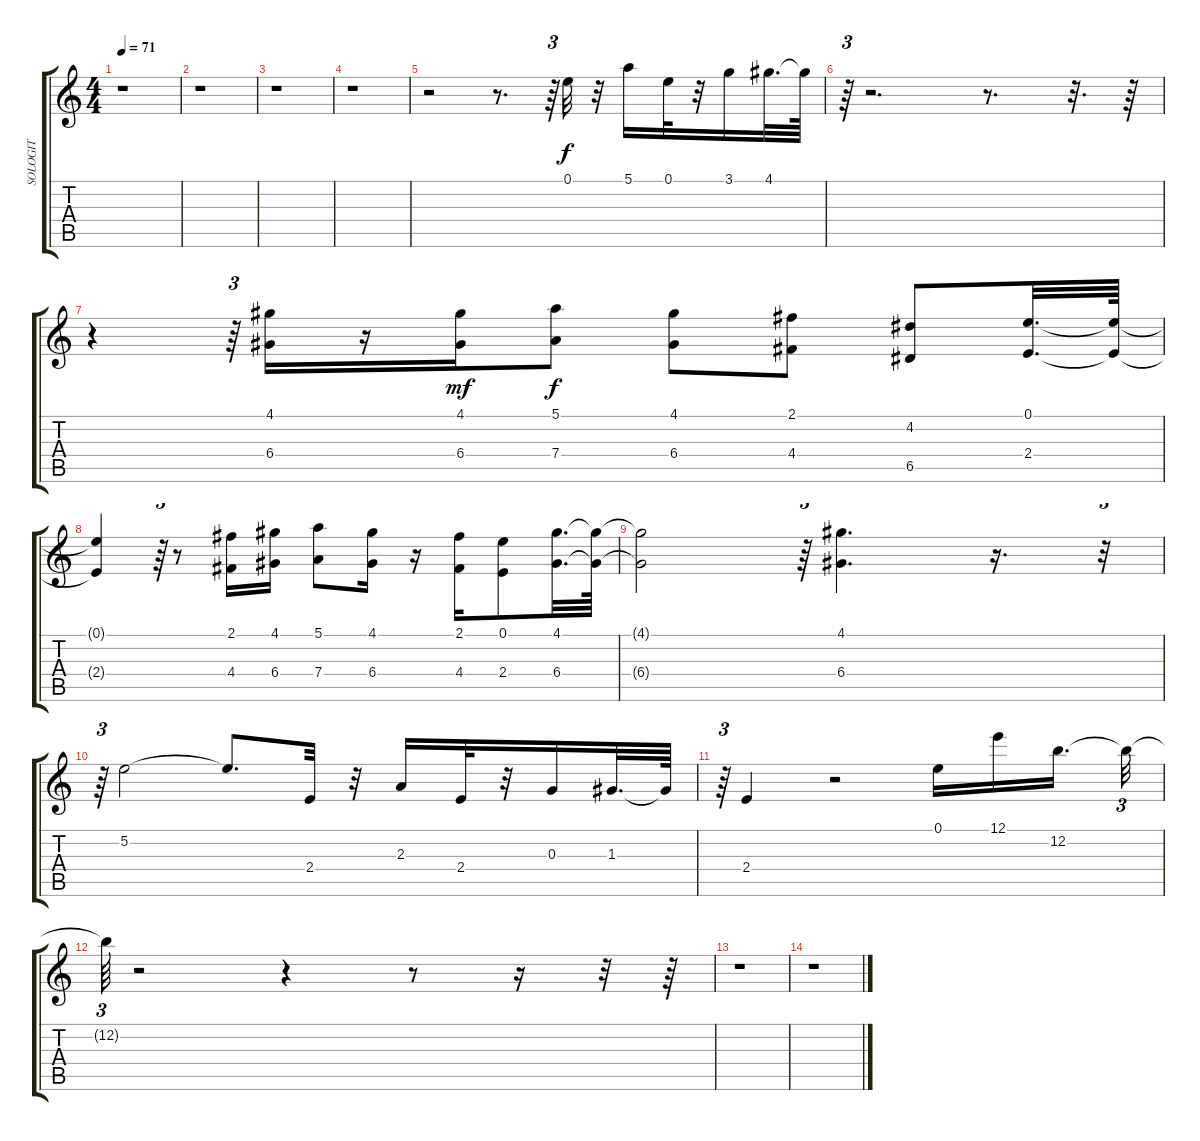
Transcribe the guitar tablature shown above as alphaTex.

\track ("SOLOGIT" "SOLOGIT") {instrument distortionguitar}
\staff {score tabs}
\tuning (E4 B3 G3 D3 A2 E2) {hide}
\ts (4 4)
\tempo 71
\clef g2
\ks c
r.1{dy f} |
r.1 |
r.1 |
r.1 |
r.2 r.8{d} r.64{tu (3 2)} 0.1.32{volume 12} r.32 5.1.16 0.1.32 r.32 3.1.16 4.1.32{d} 4.1{t}.64 |
r.64{tu (3 2)} r.2{d} r.8{d} r.32{d} r.64 |
r.4 r.64{tu (3 2)} (4.1 6.4).16{volume 11} r.16 (4.1 6.4).16{dy mf} (5.1 7.4).8{dy f} (4.1 6.4).8 (2.1 4.4).8 (4.2 6.5).8 (0.1 2.4).32{d} (0.1{t} 2.4{t}).64 |
(0.1{t} 2.4{t}).4 r.64{tu (3 2)} r.8 (2.1 4.4).16 (4.1 6.4).16 (5.1 7.4).8 (4.1 6.4).16 r.16 (2.1 4.4).16 (0.1 2.4).8 (4.1 6.4).32{d} (4.1{t} 6.4{t}).64 |
(4.1{t} 6.4{t}).2 r.64{tu (3 2)} (4.1 6.4).4{d} r.16{d} r.32{tu (3 2)} |
r.64{tu (3 2)} 5.2.2 5.2{t}.8{d} 2.4.32{volume 11} r.32 2.3.16{volume 10} 2.4.32{volume 10} r.32 0.3.16{volume 9} 1.3.32{d volume 8} 1.3{t}.64 |
r.64{tu (3 2)} 2.4.4{volume 7} r.2 0.1.16{volume 6} 12.1.16 12.2.16{d beam splitsecondary} 12.2{t}.32{tu (3 2)} |
12.2{t}.64{tu (3 2)} r.2 r.4 r.8 r.16 r.32 r.64 |
r.1 |
r.1
